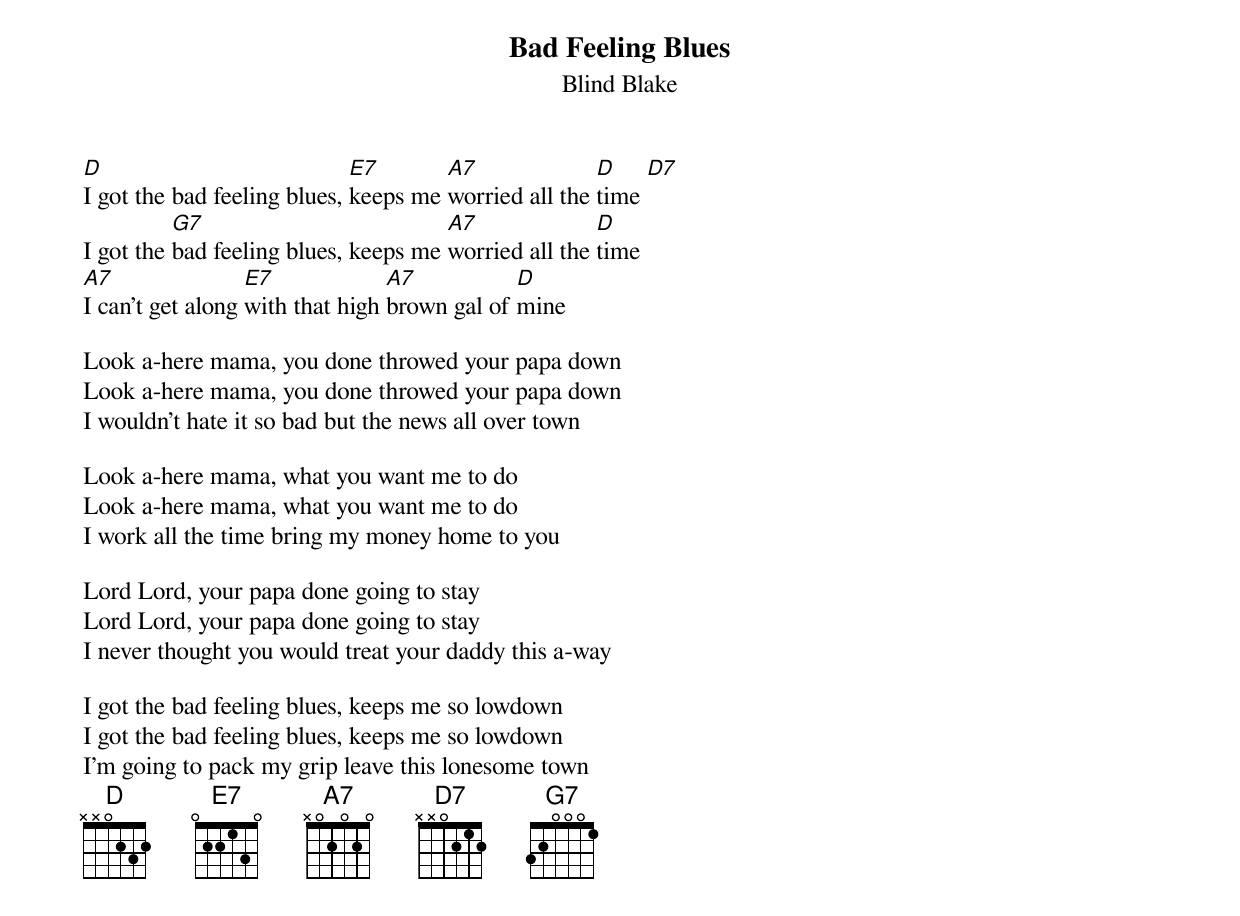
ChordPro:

{t:Bad Feeling Blues}
{st:Blind Blake}

[D]I got the bad feeling blues, [E7]keeps me [A7]worried all the [D]time [D7]
I got the [G7]bad feeling blues, keeps me [A7]worried all the [D]time
[A7]I can't get along [E7]with that high [A7]brown gal of [D]mine

Look a‑here mama, you done throwed your papa down
Look a‑here mama, you done throwed your papa down
I wouldn't hate it so bad but the news all over town

Look a‑here mama, what you want me to do
Look a‑here mama, what you want me to do
I work all the time bring my money home to you

Lord Lord, your papa done going to stay
Lord Lord, your papa done going to stay
I never thought you would treat your daddy this a-way

I got the bad feeling blues, keeps me so lowdown
I got the bad feeling blues, keeps me so lowdown
I'm going to pack my grip leave this lonesome town
